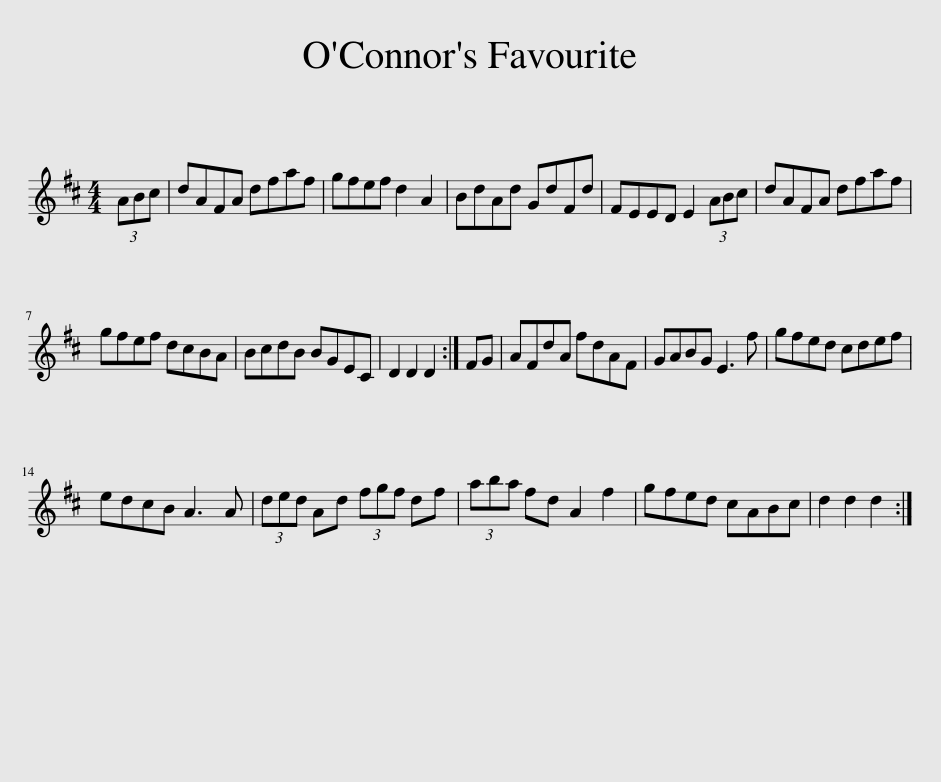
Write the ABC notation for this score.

X:1
L:1/8
M:4/4
I:linebreak $
K:D
V:1 treble
V:1
 (3ABc | dAFA dfaf | gfef d2 A2 | BdAd GdFd | FEED E2 (3ABc | %5
 dAFA dfaf |$ gfef dcBA | BcdB BGEC | D2 D2 D2 :| FG | %10
 AFdA fdAF | GABG E3 f | gfed cdef |$ edcB A3 A | (3ded Ad (3fgf df | %15
 (3aba fd A2 f2 | gfed cABc | d2 d2 d2 :| %18
